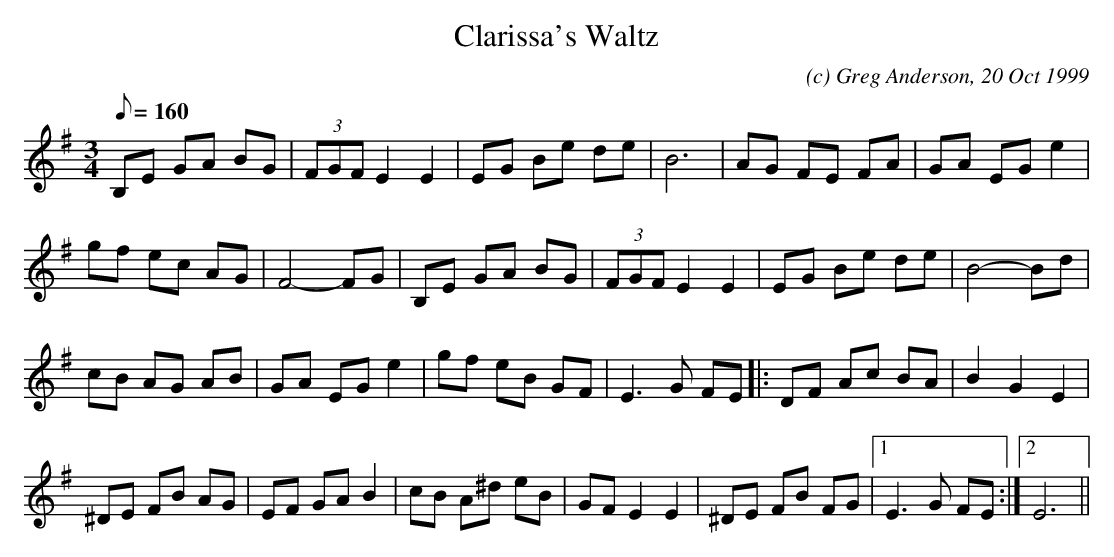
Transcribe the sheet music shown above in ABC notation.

X:1
T:Clarissa's Waltz
M:3/4
L:1/8
Q:160
C:(c) Greg Anderson, 20 Oct 1999
K:Em
B,E GA BG|(3FGF E2 E2|EG Be de|B6|AG FE FA|GA EG e2|
!gf ec AG|F4- FG|B,E GA BG|(3FGF E2 E2|EG Be de|B4- Bd|
!cB AG AB|GA EG e2|gf eB GF|E3 G FE|:DF Ac BA|B2 G2 E2|
!^DE FB AG|EF GA B2|cB A^d eB|GF E2 E2|^DE FB FG|1E3 G FE:|2E6||
